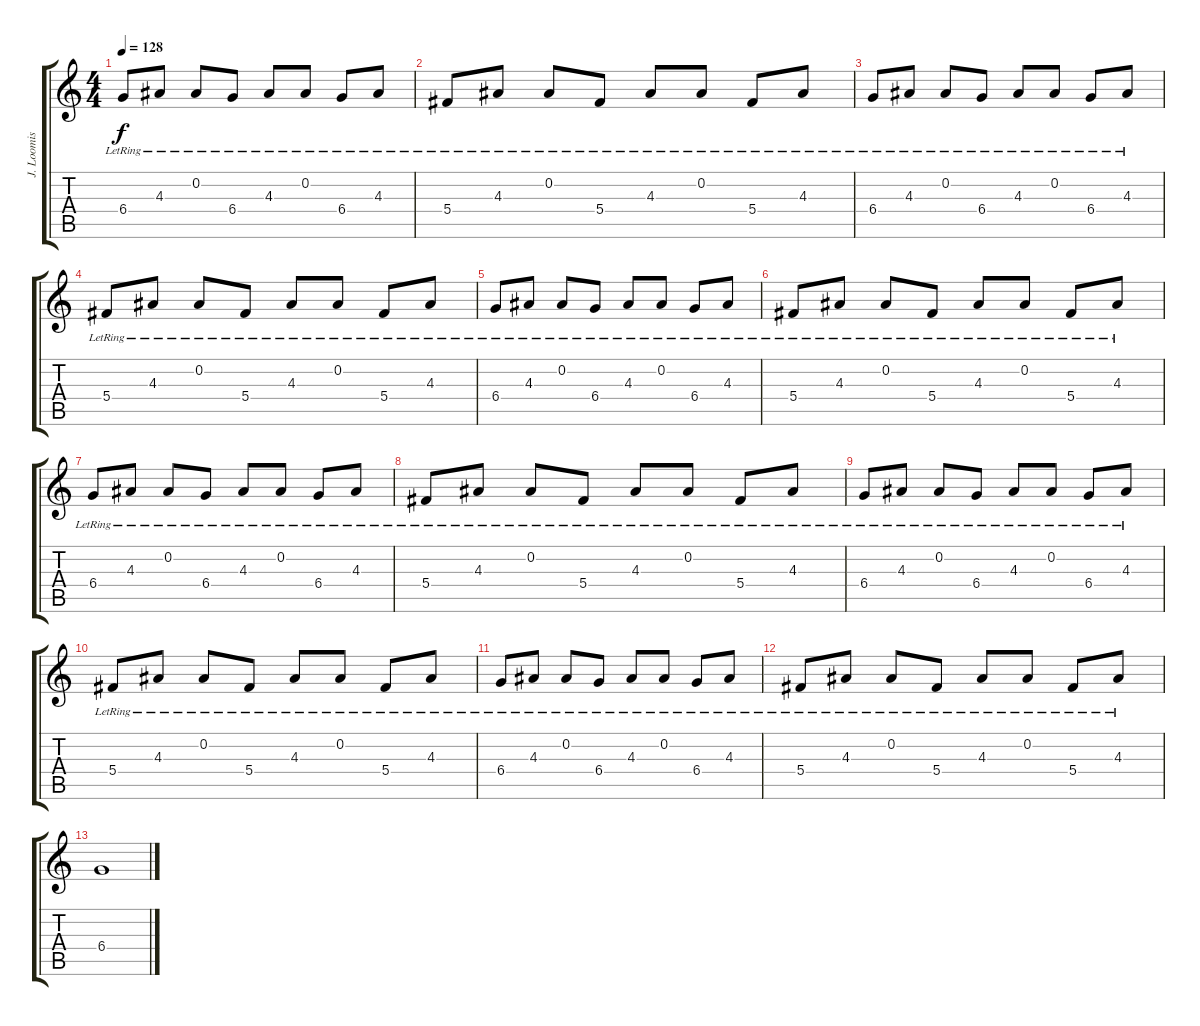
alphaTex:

\track ("J. Loomis (clean)" "J. Loomis ") {instrument electricguitarclean}
\staff {score tabs}
\tuning (Eb4 Bb3 Gb3 Db3 Ab2 Eb2) {hide}
\ts (4 4)
\tempo 128
\clef g2
\ks c
6.4{lr}.8{dy f} 4.3{lr}.8 0.2{lr}.8 6.4{lr}.8 4.3{lr}.8 0.2{lr}.8 6.4{lr}.8 4.3{lr}.8 |
5.4{lr}.8 4.3{lr}.8 0.2{lr}.8 5.4{lr}.8 4.3{lr}.8 0.2{lr}.8 5.4{lr}.8 4.3{lr}.8 |
6.4{lr}.8 4.3{lr}.8 0.2{lr}.8 6.4{lr}.8 4.3{lr}.8 0.2{lr}.8 6.4{lr}.8 4.3{lr}.8 |
5.4{lr}.8 4.3{lr}.8 0.2{lr}.8 5.4{lr}.8 4.3{lr}.8 0.2{lr}.8 5.4{lr}.8 4.3{lr}.8 |
6.4{lr}.8 4.3{lr}.8 0.2{lr}.8 6.4{lr}.8 4.3{lr}.8 0.2{lr}.8 6.4{lr}.8 4.3{lr}.8 |
5.4{lr}.8 4.3{lr}.8 0.2{lr}.8 5.4{lr}.8 4.3{lr}.8 0.2{lr}.8 5.4{lr}.8 4.3{lr}.8 |
6.4{lr}.8 4.3{lr}.8 0.2{lr}.8 6.4{lr}.8 4.3{lr}.8 0.2{lr}.8 6.4{lr}.8 4.3{lr}.8 |
5.4{lr}.8 4.3{lr}.8 0.2{lr}.8 5.4{lr}.8 4.3{lr}.8 0.2{lr}.8 5.4{lr}.8 4.3{lr}.8 |
6.4{lr}.8 4.3{lr}.8 0.2{lr}.8 6.4{lr}.8 4.3{lr}.8 0.2{lr}.8 6.4{lr}.8 4.3{lr}.8 |
5.4{lr}.8 4.3{lr}.8 0.2{lr}.8 5.4{lr}.8 4.3{lr}.8 0.2{lr}.8 5.4{lr}.8 4.3{lr}.8 |
6.4{lr}.8 4.3{lr}.8 0.2{lr}.8 6.4{lr}.8 4.3{lr}.8 0.2{lr}.8 6.4{lr}.8 4.3{lr}.8 |
5.4{lr}.8 4.3{lr}.8 0.2{lr}.8 5.4{lr}.8 4.3{lr}.8 0.2{lr}.8 5.4{lr}.8 4.3{lr}.8 |
6.4.1
